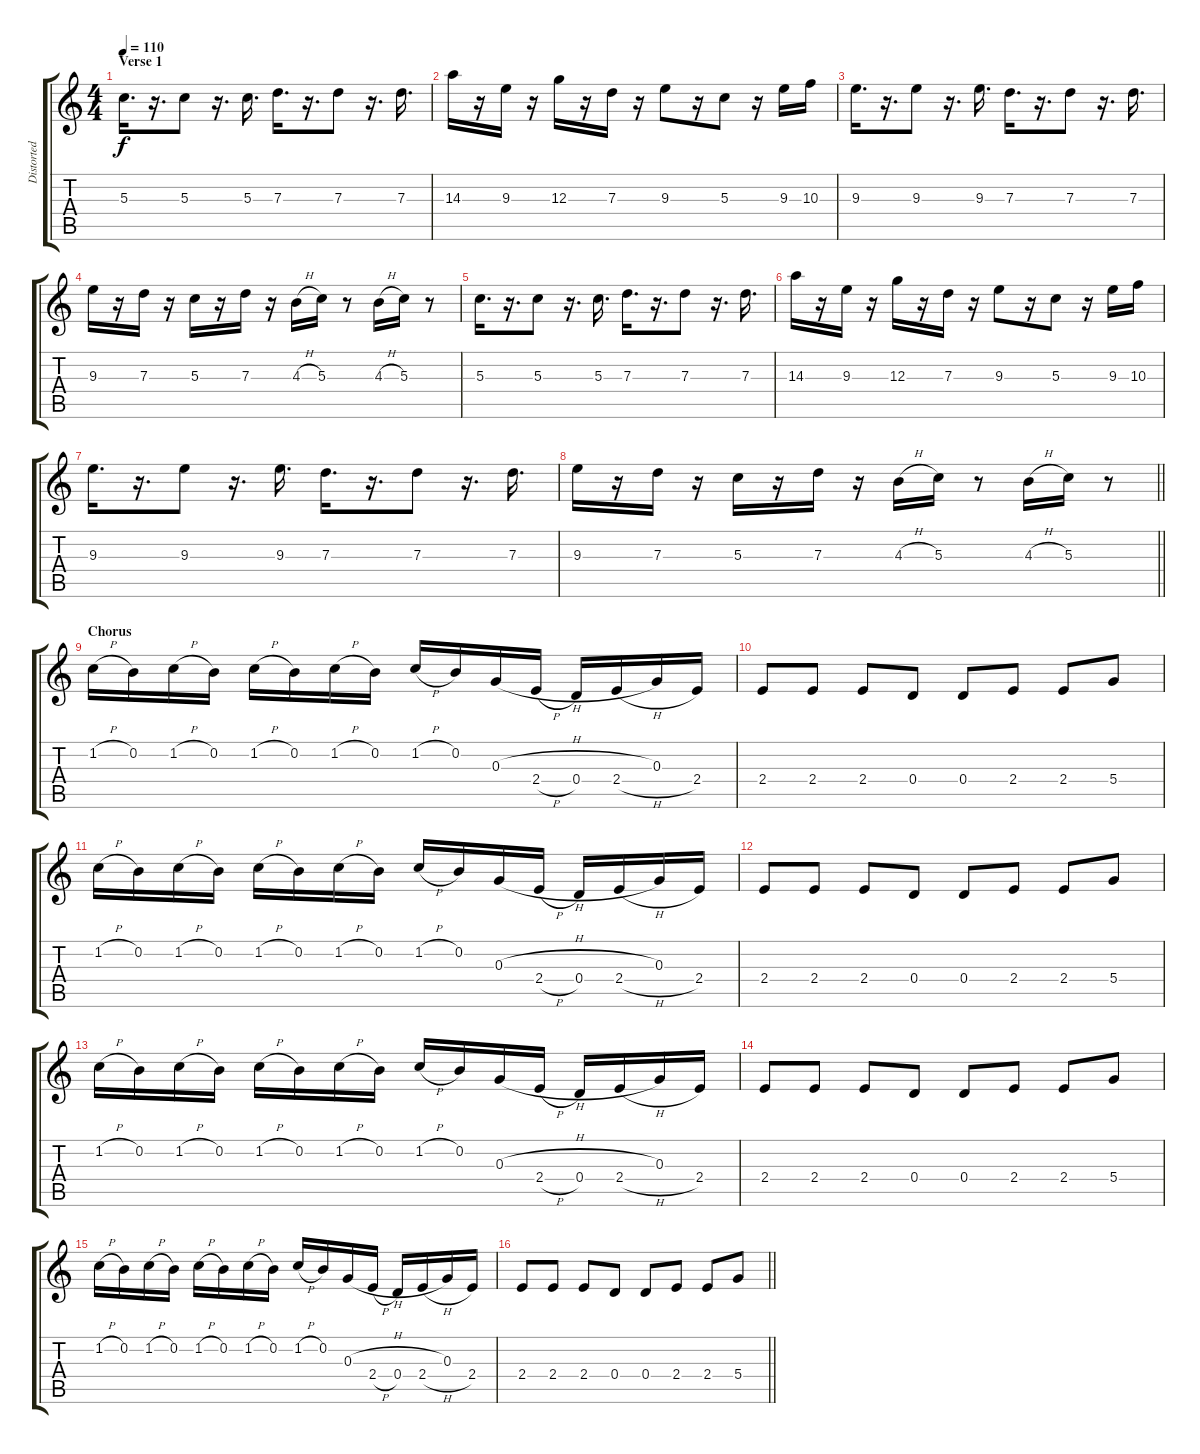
\track ("Distorted Lead" "Distorted ") {instrument distortionguitar}
\staff {score tabs}
\tuning (E4 B3 G3 D3 A2 E2) {hide}
\ts (4 4)
\section ("" "Verse 1")
\tempo 110
\clef g2
\ks c
5.3.16{d dy f} r.16{d} 5.3.8 r.16{d} 5.3.16{d} 7.3.16{d} r.16{d} 7.3.8 r.16{d} 7.3.16{d} |
14.3.16 r.16 9.3.16 r.16 12.3.16 r.16 7.3.16 r.16 9.3.8 r.16 5.3.8 r.16 9.3.16 10.3.16 |
9.3.16{d} r.16{d} 9.3.8 r.16{d} 9.3.16{d} 7.3.16{d} r.16{d} 7.3.8 r.16{d} 7.3.16{d} |
9.3.16 r.16 7.3.16 r.16 5.3.16 r.16 7.3.16 r.16 4.3{h}.16 5.3.16 r.8 4.3{h}.16 5.3.16 r.8 |
5.3.16{d} r.16{d} 5.3.8 r.16{d} 5.3.16{d} 7.3.16{d} r.16{d} 7.3.8 r.16{d} 7.3.16{d} |
14.3.16 r.16 9.3.16 r.16 12.3.16 r.16 7.3.16 r.16 9.3.8 r.16 5.3.8 r.16 9.3.16 10.3.16 |
9.3.16{d} r.16{d} 9.3.8 r.16{d} 9.3.16{d} 7.3.16{d} r.16{d} 7.3.8 r.16{d} 7.3.16{d} |
\barLineRight lightlight
9.3.16 r.16 7.3.16 r.16 5.3.16 r.16 7.3.16 r.16 4.3{h}.16 5.3.16 r.8 4.3{h}.16 5.3.16 r.8 |
\section ("" "Chorus")
1.2{h}.16 0.2.16 1.2{h}.16 0.2.16 1.2{h}.16 0.2.16 1.2{h}.16 0.2.16 1.2{h}.16 0.2.16 0.3{h}.16 2.4{h}.16 0.4.16 2.4{h}.16 0.3.16 2.4.16 |
2.4.8 2.4.8 2.4.8 0.4.8 0.4.8 2.4.8 2.4.8 5.4.8 |
1.2{h}.16 0.2.16 1.2{h}.16 0.2.16 1.2{h}.16 0.2.16 1.2{h}.16 0.2.16 1.2{h}.16 0.2.16 0.3{h}.16 2.4{h}.16 0.4.16 2.4{h}.16 0.3.16 2.4.16 |
2.4.8 2.4.8 2.4.8 0.4.8 0.4.8 2.4.8 2.4.8 5.4.8 |
1.2{h}.16 0.2.16 1.2{h}.16 0.2.16 1.2{h}.16 0.2.16 1.2{h}.16 0.2.16 1.2{h}.16 0.2.16 0.3{h}.16 2.4{h}.16 0.4.16 2.4{h}.16 0.3.16 2.4.16 |
2.4.8 2.4.8 2.4.8 0.4.8 0.4.8 2.4.8 2.4.8 5.4.8 |
1.2{h}.16 0.2.16 1.2{h}.16 0.2.16 1.2{h}.16 0.2.16 1.2{h}.16 0.2.16 1.2{h}.16 0.2.16 0.3{h}.16 2.4{h}.16 0.4.16 2.4{h}.16 0.3.16 2.4.16 |
\barLineRight lightlight
2.4.8 2.4.8 2.4.8 0.4.8 0.4.8 2.4.8 2.4.8 5.4.8
